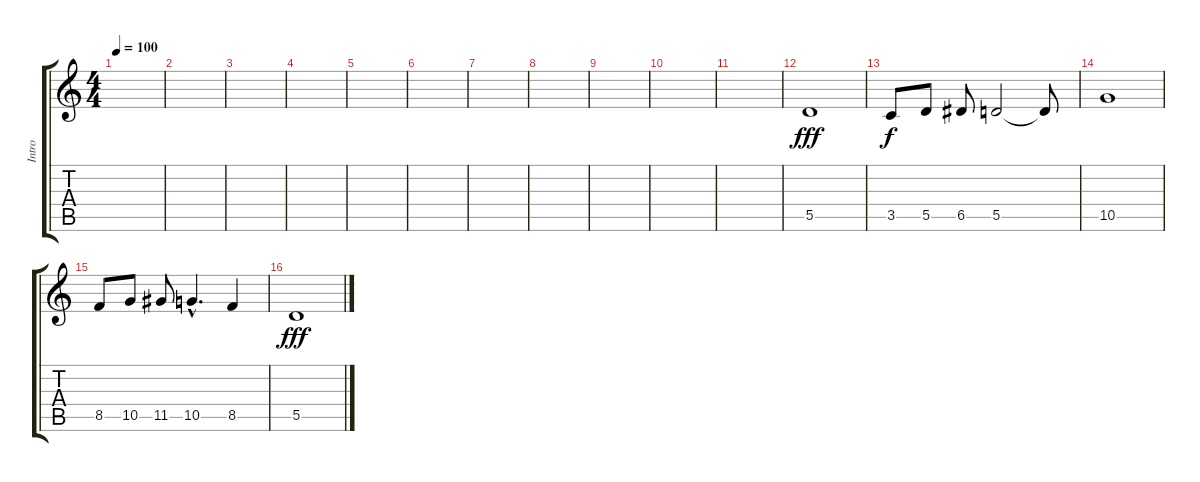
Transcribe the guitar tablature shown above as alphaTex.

\track ("Intro" "Intro") {instrument pad8sweep}
\staff {score tabs}
\tuning (E5 B4 G4 D4 A3 E3) {hide}
\ts (4 4)
\tempo 100
\clef g2
\ks c
|
|
|
|
|
|
|
|
|
|
|
5.5.1{dy fff} |
3.5.8{dy f} 5.5.8 6.5.8 5.5.2 5.5{t}.8 |
10.5.1 |
8.5.8 10.5.8 11.5.8 10.5{hac}.4{d} 8.5.4 |
5.5.1{dy fff}
